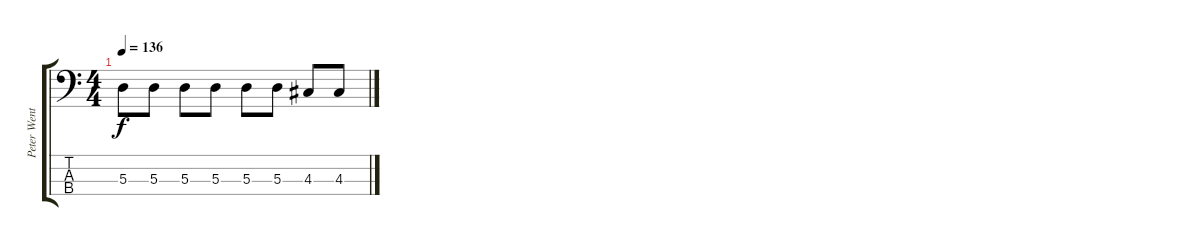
\track ("Peter Wentz (Bass)" "Peter Went") {instrument electricbasspick}
\staff {score tabs}
\tuning (G2 D2 A1 D1) {hide}
\ts (4 4)
\tempo 136
\clef f4
\ks c
5.3.8{dy f} 5.3.8 5.3.8 5.3.8 5.3.8 5.3.8 4.3.8 4.3.8
